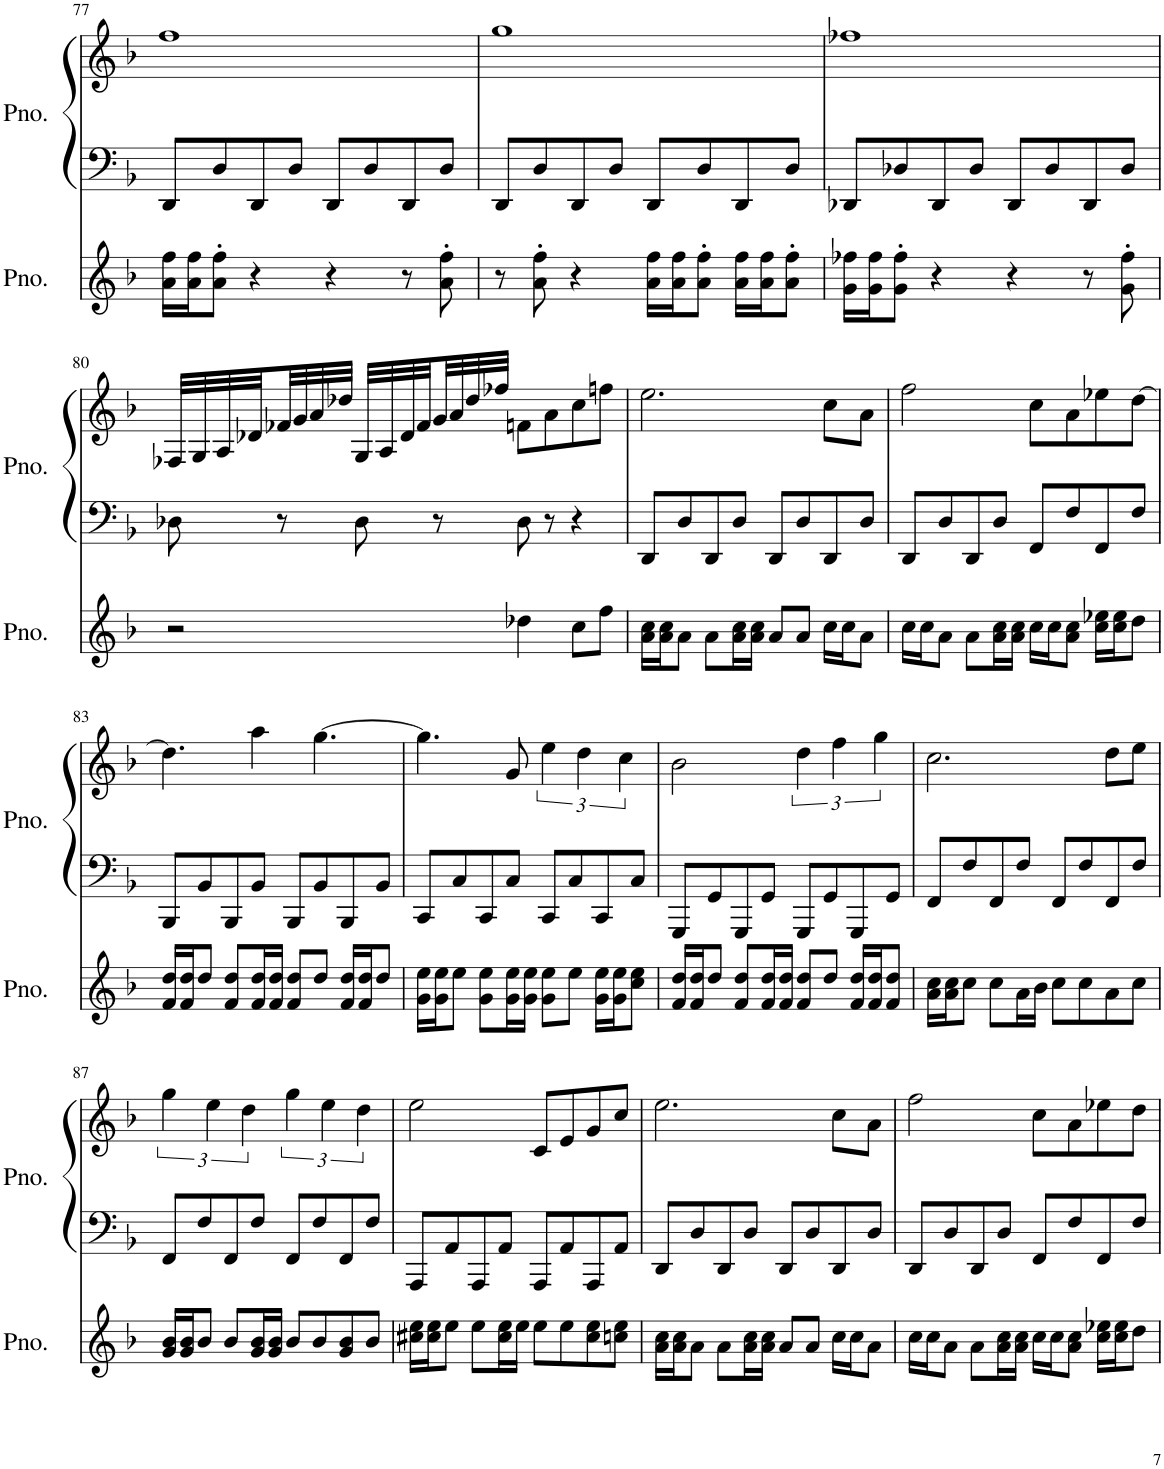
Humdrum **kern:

**kern	**kern	**kern
*part2	*part1	*part1
*staff3	*staff2	*staff1
*I"Piano	*I"Piano	*
*I'Pno.	*I'Pno.	*
!!LO:PB:g=z
*clefG2	*clefF4	*clefG2
*k[b-]	*k[b-]	*k[b-]
*M4/4	*M4/4	*M4/4
=77	=77	=77
16a\ 16ff\LL	8DD/L	1ff
16a\ 16ff\J	.	.
8a\' 8ff\'J	8D/	.
4r	8DD/	.
.	8D/J	.
4r	8DD/L	.
.	8D/	.
8r	8DD/	.
8a\' 8ff\'	8D/J	.
=78	=78	=78
8r	8DD/L	1gg
8a\' 8ff\'	8D/	.
4r	8DD/	.
.	8D/J	.
16a\ 16ff\LL	8DD/L	.
16a\ 16ff\J	.	.
8a\' 8ff\'J	8D/	.
16a\ 16ff\LL	8DD/	.
16a\ 16ff\J	.	.
8a\' 8ff\'J	8D/J	.
=79	=79	=79
16g\ 16ff-X\LL	8DD-X/L	1ff-X
16g\ 16ff-\J	.	.
8g\' 8ff-\'J	8D-X/	.
4r	8DD-/	.
.	8D-/J	.
4r	8DD-/L	.
.	8D-/	.
8r	8DD-/	.
8g\' 8ff-\'	8D-/J	.
!!LO:LB:g=z
=80	=80	=80
2r	8D-X\	32F-X/LLL
.	.	32G/
.	.	32A/
.	.	32d-X/
.	8r	32f-X/
.	.	32g/
.	.	32a/
.	.	32dd-X/JJJ
.	8D-\	32G/LLL
.	.	32A/
.	.	32d-/
.	.	32f-/
.	8r	32g/
.	.	32a/
.	.	32dd-/
.	.	32ff-X/JJJ
4dd-X\	8D-\	8fn\L
.	8r	8a\
8cc\L	4r	8cc\
8ff\J	.	8ffn\J
=81	=81	=81
16a\ 16cc\LL	8DD/L	2.ee\
16a\ 16cc\J	.	.
8a\J	8D/	.
8a\L	8DD/	.
16a\ 16cc\L	8D/J	.
16a\ 16cc\JJ	.	.
8a/L	8DD/L	.
8a/J	8D/	.
16cc\LL	8DD/	8cc\L
16cc\J	.	.
8a\J	8D/J	8a\J
=82	=82	=82
16cc\LL	8DD/L	2ff\
16cc\J	.	.
8a\J	8D/	.
8a\L	8DD/	.
16a\ 16cc\L	8D/J	.
16a\ 16cc\JJ	.	.
16cc\LL	8FF/L	8cc\L
16cc\J	.	.
8a\ 8cc\J	8F/	8a\
16cc\ 16ee-X\LL	8FF/	8ee-X\
16cc\ 16ee-\J	.	.
8dd\J	8F/J	[8dd\J
!!LO:LB:g=z
=83	=83	=83
16f/ 16dd/LL	8BBB-/L	4.dd\]
16f/ 16dd/J	.	.
8dd/J	8BB-/	.
8f/ 8dd/L	8BBB-/	.
16f/ 16dd/L	8BB-/J	4aa\
16f/ 16dd/JJ	.	.
8f/ 8dd/L	8BBB-/L	.
8dd/J	8BB-/	[4.gg\
16f/ 16dd/LL	8BBB-/	.
16f/ 16dd/J	.	.
8dd/J	8BB-/J	.
=84	=84	=84
16g\ 16ee\LL	8CC/L	4.gg\]
16g\ 16ee\J	.	.
8ee\J	8C/	.
8g\ 8ee\L	8CC/	.
16g\ 16ee\L	8C/J	8g/
16g\ 16ee\JJ	.	.
8g\ 8ee\L	8CC/L	6ee\
8ee\J	8C/	.
.	.	6dd\
16g\ 16ee\LL	8CC/	.
16g\ 16ee\J	.	.
.	.	6cc\
8cc\ 8ee\J	8C/J	.
=85	=85	=85
16f/ 16dd/LL	8GGG/L	2b-\
16f/ 16dd/J	.	.
8dd/J	8GG/	.
8f/ 8dd/L	8GGG/	.
16f/ 16dd/L	8GG/J	.
16f/ 16dd/JJ	.	.
8f/ 8dd/L	8GGG/L	6dd\
8dd/J	8GG/	.
.	.	6ff\
16f/ 16dd/LL	8GGG/	.
16f/ 16dd/J	.	.
.	.	6gg\
8f/ 8dd/J	8GG/J	.
=86	=86	=86
16a\ 16cc\LL	8FF/L	2.cc\
16a\ 16cc\J	.	.
8cc\J	8F/	.
8cc\L	8FF/	.
16a\L	8F/J	.
16b-\JJ	.	.
8cc\L	8FF/L	.
8cc\	8F/	.
8a\	8FF/	8dd\L
8cc\J	8F/J	8ee\J
!!LO:LB:g=z
=87	=87	=87
16g/ 16b-/LL	8FF/L	6gg\
16g/ 16b-/J	.	.
8b-/J	8F/	.
.	.	6ee\
8b-/L	8FF/	.
.	.	6dd\
16g/ 16b-/L	8F/J	.
16g/ 16b-/JJ	.	.
8b-/L	8FF/L	6gg\
8b-/	8F/	.
.	.	6ee\
8g/ 8b-/	8FF/	.
.	.	6dd\
8b-/J	8F/J	.
=88	=88	=88
16cc#X\ 16ee\LL	8AAA/L	2ee\
16cc#\ 16ee\J	.	.
8ee\J	8AA/	.
8ee\L	8AAA/	.
16cc#\ 16ee\L	8AA/J	.
16ee\JJ	.	.
8ee\L	8AAA/L	8c/L
8ee\	8AA/	8e/
8cc#\ 8ee\	8AAA/	8g/
8ccn\ 8ee\J	8AA/J	8cc/J
=89	=89	=89
16a\ 16cc\LL	8DD/L	2.ee\
16a\ 16cc\J	.	.
8a\J	8D/	.
8a\L	8DD/	.
16a\ 16cc\L	8D/J	.
16a\ 16cc\JJ	.	.
8a/L	8DD/L	.
8a/J	8D/	.
16cc\LL	8DD/	8cc\L
16cc\J	.	.
8a\J	8D/J	8a\J
=90	=90	=90
16cc\LL	8DD/L	2ff\
16cc\J	.	.
8a\J	8D/	.
8a\L	8DD/	.
16a\ 16cc\L	8D/J	.
16a\ 16cc\JJ	.	.
16cc\LL	8FF/L	8cc\L
16cc\J	.	.
8a\ 8cc\J	8F/	8a\
16cc\ 16ee-X\LL	8FF/	8ee-X\
16cc\ 16ee-\J	.	.
8dd\J	8F/J	8dd\J
=	=	=
*-	*-	*-
